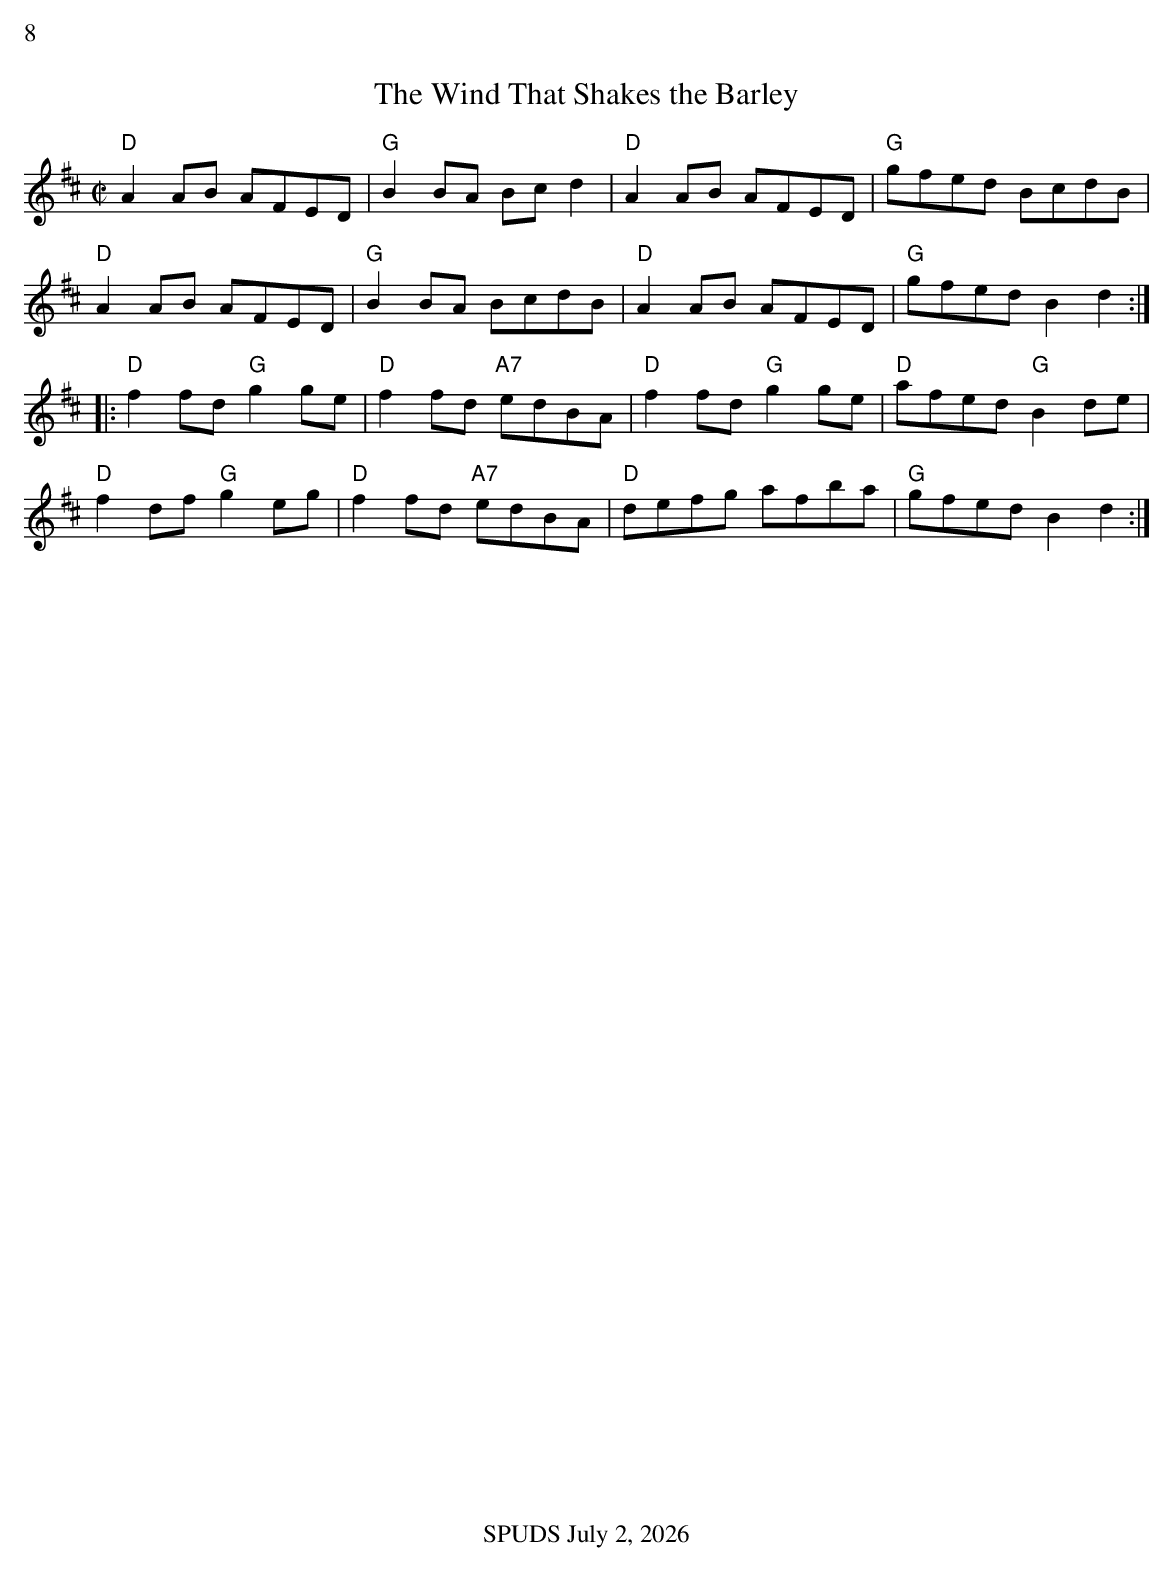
X:1
%%text 8
T:The Wind That Shakes the Barley
M:C|
L:1/8
K: D
"D"A2AB AFED | "G"B2BA Bcd2 | "D"A2AB AFED | "G"gfed BcdB|
"D"A2AB AFED | "G"B2BA BcdB | "D"A2AB AFED | "G"gfed B2d2 :|
|: "D"f2fd "G"g2ge | "D"f2fd "A7"edBA | "D"f2fd "G"g2ge | "D"afed "G"B2de|
"D"f2df "G"g2eg | "D"f2fd "A7"edBA |"D"defg afba| "G"gfed B2d2:|
